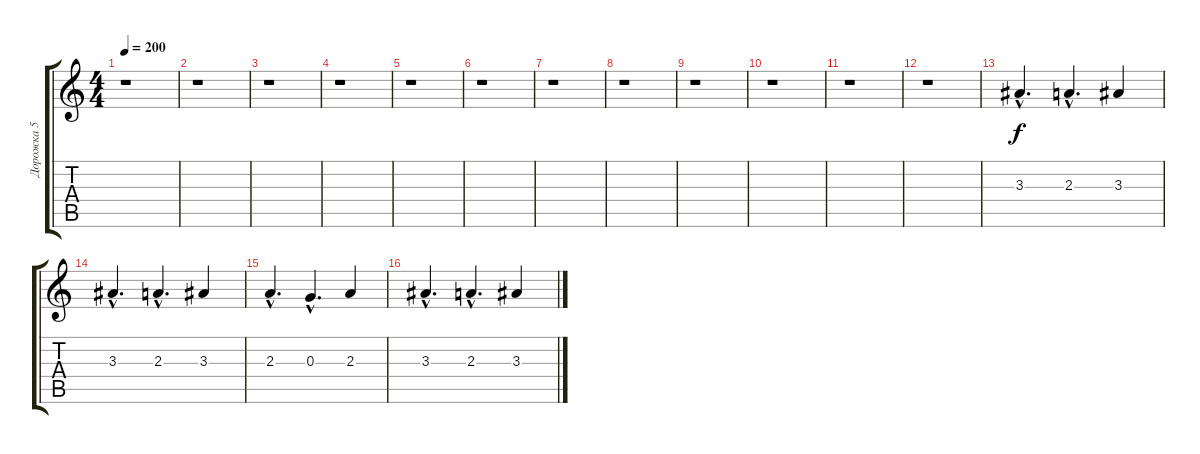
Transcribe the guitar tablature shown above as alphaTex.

\track ("Дорожка 5" "Дорожка 5") {instrument overdrivenguitar}
\staff {score tabs}
\tuning (E4 B3 G3 D3 A2 E2) {hide}
\ts (4 4)
\tempo 200
\clef g2
\ks c
r.1{dy f} |
r.1 |
r.1 |
r.1 |
r.1 |
r.1 |
r.1 |
r.1 |
r.1 |
r.1 |
r.1 |
r.1 |
3.3{hac}.4{d} 2.3{hac}.4{d} 3.3.4 |
3.3{hac}.4{d} 2.3{hac}.4{d} 3.3.4 |
2.3{hac}.4{d} 0.3{hac}.4{d} 2.3.4 |
3.3{hac}.4{d} 2.3{hac}.4{d} 3.3.4
